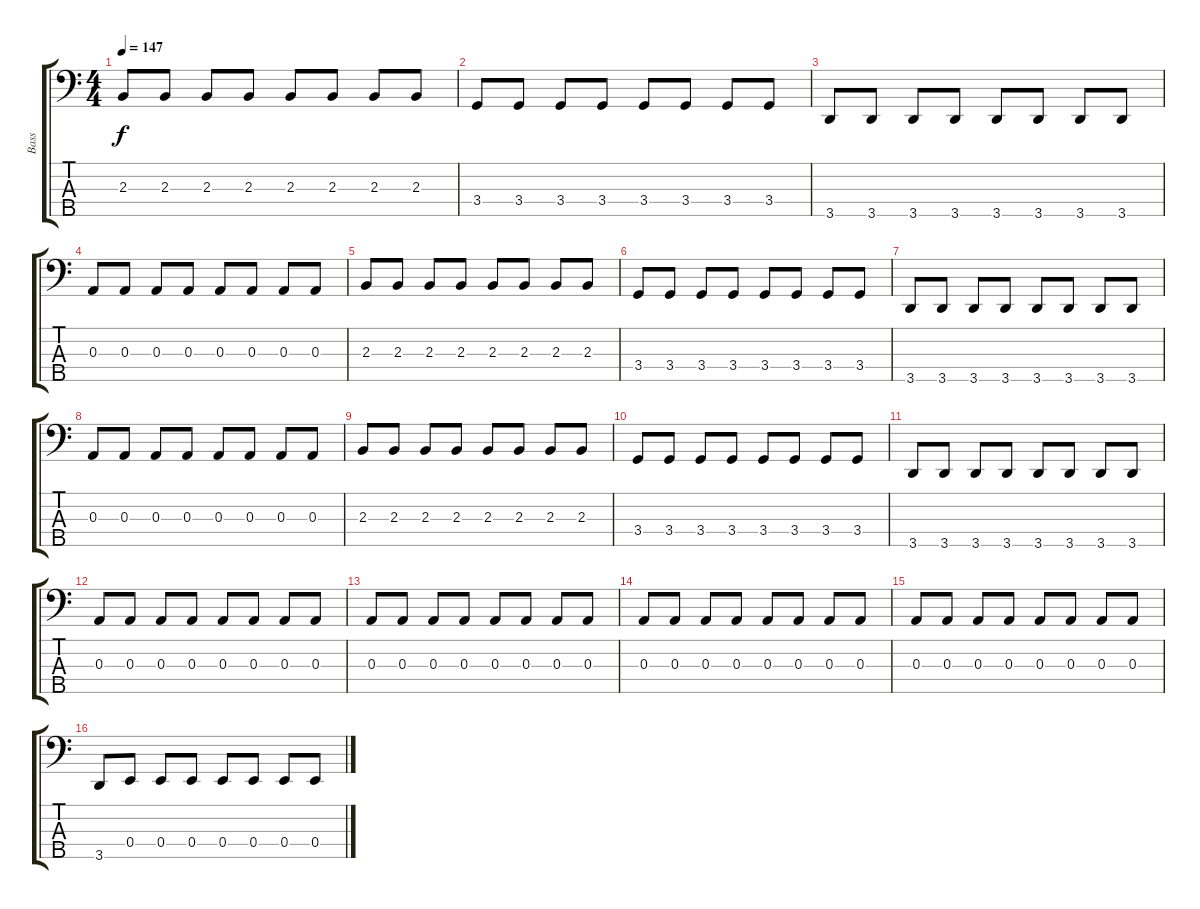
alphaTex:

\track ("Bass" "Bass") {instrument electricbassfinger}
\staff {score tabs}
\tuning (G2 D2 A1 E1 B0) {hide}
\ts (4 4)
\tempo 147
\clef f4
\ks c
2.3.8{dy f} 2.3.8 2.3.8 2.3.8 2.3.8 2.3.8 2.3.8 2.3.8 |
3.4.8 3.4.8 3.4.8 3.4.8 3.4.8 3.4.8 3.4.8 3.4.8 |
3.5.8 3.5.8 3.5.8 3.5.8 3.5.8 3.5.8 3.5.8 3.5.8 |
0.3.8 0.3.8 0.3.8 0.3.8 0.3.8 0.3.8 0.3.8 0.3.8 |
2.3.8 2.3.8 2.3.8 2.3.8 2.3.8 2.3.8 2.3.8 2.3.8 |
3.4.8 3.4.8 3.4.8 3.4.8 3.4.8 3.4.8 3.4.8 3.4.8 |
3.5.8 3.5.8 3.5.8 3.5.8 3.5.8 3.5.8 3.5.8 3.5.8 |
0.3.8 0.3.8 0.3.8 0.3.8 0.3.8 0.3.8 0.3.8 0.3.8 |
2.3.8 2.3.8 2.3.8 2.3.8 2.3.8 2.3.8 2.3.8 2.3.8 |
3.4.8 3.4.8 3.4.8 3.4.8 3.4.8 3.4.8 3.4.8 3.4.8 |
3.5.8 3.5.8 3.5.8 3.5.8 3.5.8 3.5.8 3.5.8 3.5.8 |
0.3.8 0.3.8 0.3.8 0.3.8 0.3.8 0.3.8 0.3.8 0.3.8 |
0.3.8 0.3.8 0.3.8 0.3.8 0.3.8 0.3.8 0.3.8 0.3.8 |
0.3.8 0.3.8 0.3.8 0.3.8 0.3.8 0.3.8 0.3.8 0.3.8 |
0.3.8 0.3.8 0.3.8 0.3.8 0.3.8 0.3.8 0.3.8 0.3.8 |
3.5.8 0.4.8 0.4.8 0.4.8 0.4.8 0.4.8 0.4.8 0.4.8
